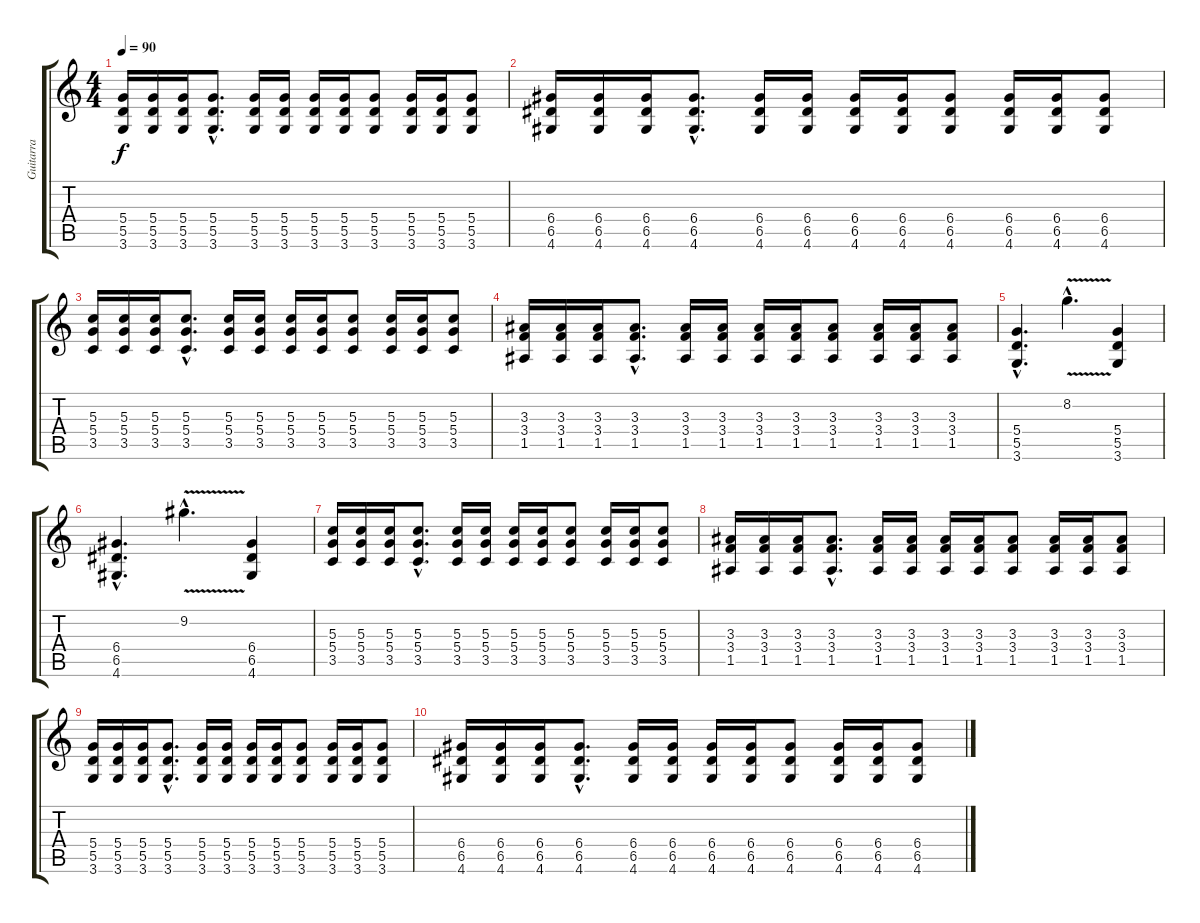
\track ("Guitarra" "Guitarra") {instrument distortionguitar}
\staff {score tabs}
\tuning (E4 B3 G3 D3 A2 E2) {hide}
\ts (4 4)
\tempo 90
\clef g2
\ks c
(5.4 5.5 3.6).16{dy f} (5.4 5.5 3.6).16 (5.4 5.5 3.6).16 (5.4{hac} 5.5{hac} 3.6{hac}).8{d} (5.4 5.5 3.6).16 (5.4 5.5 3.6).16 (5.4 5.5 3.6).16 (5.4 5.5 3.6).16 (5.4 5.5 3.6).8 (5.4 5.5 3.6).16 (5.4 5.5 3.6).16 (5.4 5.5 3.6).8 |
(6.4 6.5 4.6).16 (6.4 6.5 4.6).16 (6.4 6.5 4.6).16 (6.4{hac} 6.5{hac} 4.6{hac}).8{d} (6.4 6.5 4.6).16 (6.4 6.5 4.6).16 (6.4 6.5 4.6).16 (6.4 6.5 4.6).16 (6.4 6.5 4.6).8 (6.4 6.5 4.6).16 (6.4 6.5 4.6).16 (6.4 6.5 4.6).8 |
(5.3 5.4 3.5).16 (5.3 5.4 3.5).16 (5.3 5.4 3.5).16 (5.3{hac} 5.4{hac} 3.5{hac}).8{d} (5.3 5.4 3.5).16 (5.3 5.4 3.5).16 (5.3 5.4 3.5).16 (5.3 5.4 3.5).16 (5.3 5.4 3.5).8 (5.3 5.4 3.5).16 (5.3 5.4 3.5).16 (5.3 5.4 3.5).8 |
(3.3 3.4 1.5).16 (3.3 3.4 1.5).16 (3.3 3.4 1.5).16 (3.3{hac} 3.4{hac} 1.5{hac}).8{d} (3.3 3.4 1.5).16 (3.3 3.4 1.5).16 (3.3 3.4 1.5).16 (3.3 3.4 1.5).16 (3.3 3.4 1.5).8 (3.3 3.4 1.5).16 (3.3 3.4 1.5).16 (3.3 3.4 1.5).8 |
(5.4{hac} 5.5{hac} 3.6{hac}).4{d} 8.2{v hac}.4{d} (5.4 5.5 3.6).4 |
(6.4{hac} 6.5{hac} 4.6{hac}).4{d} 9.2{v hac}.4{d} (6.4 6.5 4.6).4 |
(5.3 5.4 3.5).16 (5.3 5.4 3.5).16 (5.3 5.4 3.5).16 (5.3{hac} 5.4{hac} 3.5{hac}).8{d} (5.3 5.4 3.5).16 (5.3 5.4 3.5).16 (5.3 5.4 3.5).16 (5.3 5.4 3.5).16 (5.3 5.4 3.5).8 (5.3 5.4 3.5).16 (5.3 5.4 3.5).16 (5.3 5.4 3.5).8 |
(3.3 3.4 1.5).16 (3.3 3.4 1.5).16 (3.3 3.4 1.5).16 (3.3{hac} 3.4{hac} 1.5{hac}).8{d} (3.3 3.4 1.5).16 (3.3 3.4 1.5).16 (3.3 3.4 1.5).16 (3.3 3.4 1.5).16 (3.3 3.4 1.5).8 (3.3 3.4 1.5).16 (3.3 3.4 1.5).16 (3.3 3.4 1.5).8 |
(5.4 5.5 3.6).16 (5.4 5.5 3.6).16 (5.4 5.5 3.6).16 (5.4{hac} 5.5{hac} 3.6{hac}).8{d} (5.4 5.5 3.6).16 (5.4 5.5 3.6).16 (5.4 5.5 3.6).16 (5.4 5.5 3.6).16 (5.4 5.5 3.6).8 (5.4 5.5 3.6).16 (5.4 5.5 3.6).16 (5.4 5.5 3.6).8 |
(6.4 6.5 4.6).16 (6.4 6.5 4.6).16 (6.4 6.5 4.6).16 (6.4{hac} 6.5{hac} 4.6{hac}).8{d} (6.4 6.5 4.6).16 (6.4 6.5 4.6).16 (6.4 6.5 4.6).16 (6.4 6.5 4.6).16 (6.4 6.5 4.6).8 (6.4 6.5 4.6).16 (6.4 6.5 4.6).16 (6.4 6.5 4.6).8
